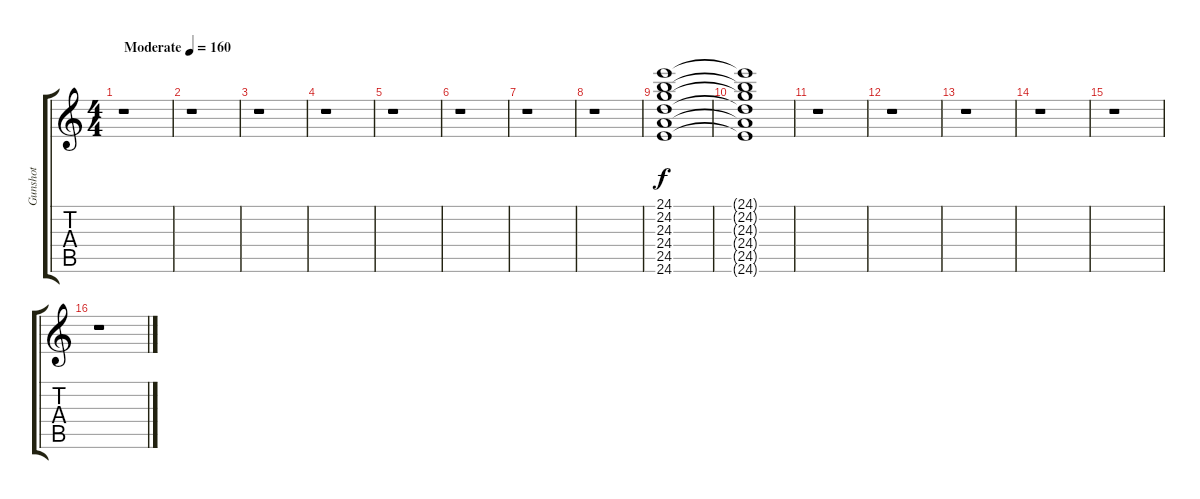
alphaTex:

\track ("Gunshot" "Gunshot") {instrument gunshot}
\staff {score tabs}
\tuning (E4 B3 G3 D3 A2 E2) {hide}
\ts (4 4)
\tempo (160 "Moderate")
\clef g2
\ks c
r.1{dy f instrument gunshot} |
r.1 |
r.1 |
r.1 |
r.1 |
r.1 |
r.1 |
r.1 |
(24.1 24.2 24.3 24.4 24.5 24.6).1 |
(24.1{t} 24.2{t} 24.3{t} 24.4{t} 24.5{t} 24.6{t}).1 |
r.1 |
r.1 |
r.1 |
r.1 |
r.1 |
r.1
